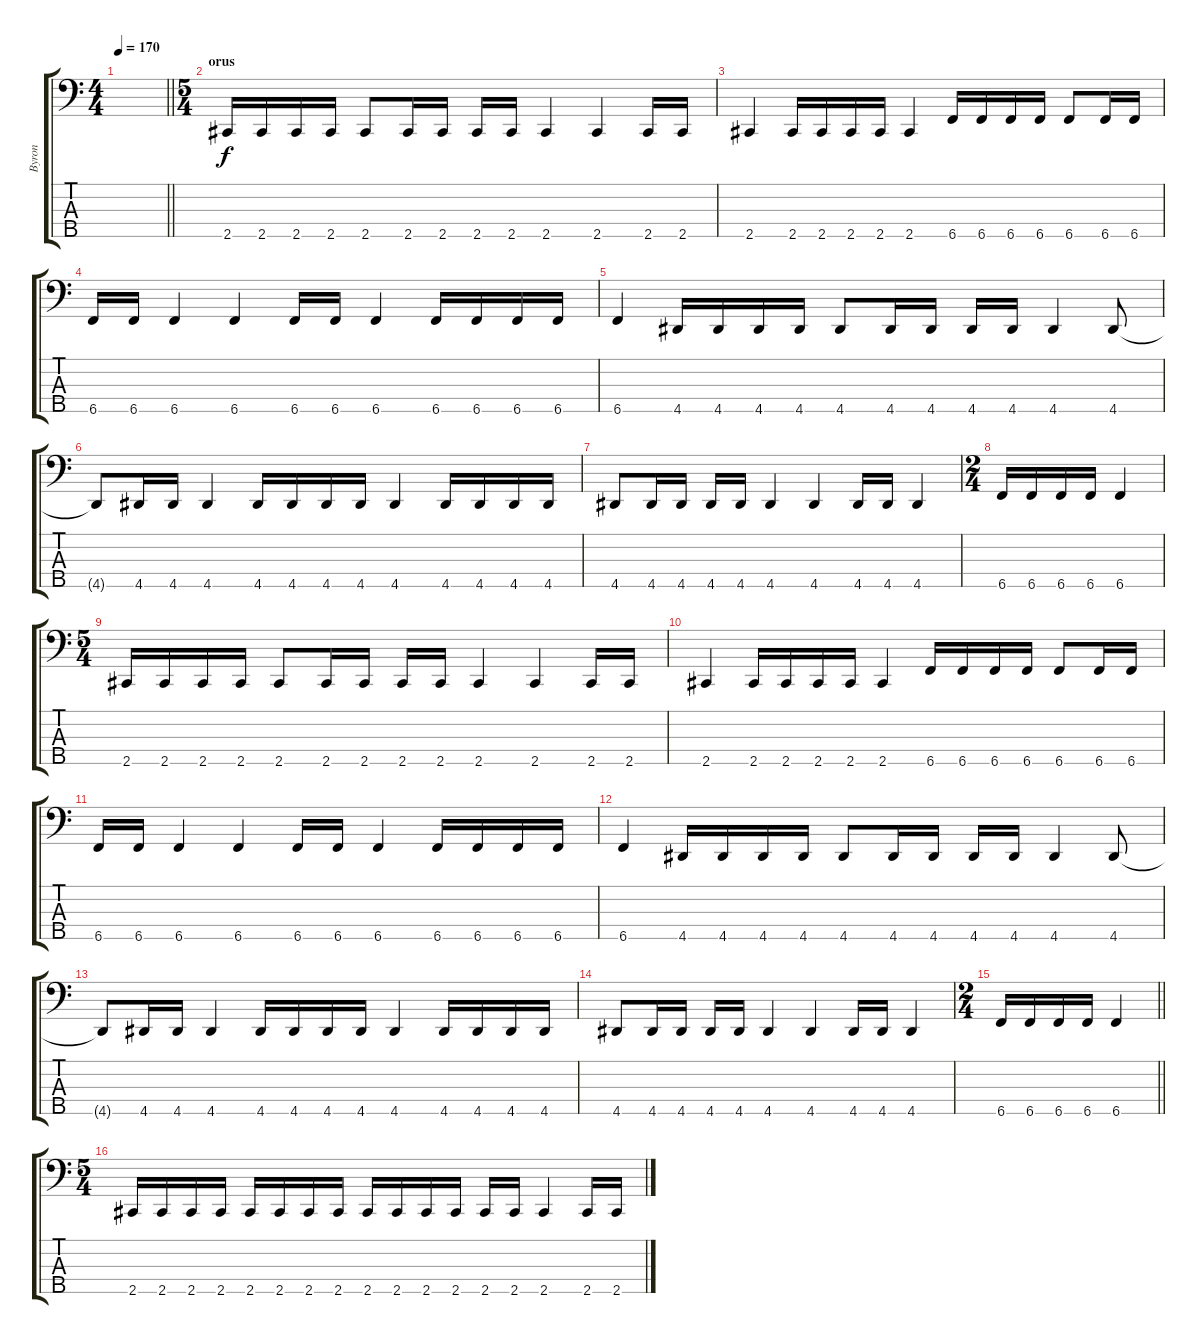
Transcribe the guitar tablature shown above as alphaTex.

\track ("Byron" "Byron") {instrument electricbasspick}
\staff {score tabs}
\tuning (G2 D2 A1 E1 B0) {hide}
\ts (4 4)
\tempo 170
\clef f4
\barLineRight lightlight
\ks c
|
\ts (5 4)
\section ("" "orus")
2.5.16 2.5.16 2.5.16 2.5.16 2.5.8 2.5.16 2.5.16 2.5.16 2.5.16 2.5.4 2.5.4 2.5.16 2.5.16 |
2.5.4 2.5.16 2.5.16 2.5.16 2.5.16 2.5.4 6.5.16 6.5.16 6.5.16 6.5.16 6.5.8 6.5.16 6.5.16 |
6.5.16 6.5.16 6.5.4 6.5.4 6.5.16 6.5.16 6.5.4 6.5.16 6.5.16 6.5.16 6.5.16 |
6.5.4 4.5.16 4.5.16 4.5.16 4.5.16 4.5.8 4.5.16 4.5.16 4.5.16 4.5.16 4.5.4 4.5.8 |
4.5{t}.8 4.5.16 4.5.16 4.5.4 4.5.16 4.5.16 4.5.16 4.5.16 4.5.4 4.5.16 4.5.16 4.5.16 4.5.16 |
4.5.8 4.5.16 4.5.16 4.5.16 4.5.16 4.5.4 4.5.4 4.5.16 4.5.16 4.5.4 |
\ts (2 4)
6.5.16 6.5.16 6.5.16 6.5.16 6.5.4 |
\ts (5 4)
2.5.16 2.5.16 2.5.16 2.5.16 2.5.8 2.5.16 2.5.16 2.5.16 2.5.16 2.5.4 2.5.4 2.5.16 2.5.16 |
2.5.4 2.5.16 2.5.16 2.5.16 2.5.16 2.5.4 6.5.16 6.5.16 6.5.16 6.5.16 6.5.8 6.5.16 6.5.16 |
6.5.16 6.5.16 6.5.4 6.5.4 6.5.16 6.5.16 6.5.4 6.5.16 6.5.16 6.5.16 6.5.16 |
6.5.4 4.5.16 4.5.16 4.5.16 4.5.16 4.5.8 4.5.16 4.5.16 4.5.16 4.5.16 4.5.4 4.5.8 |
4.5{t}.8 4.5.16 4.5.16 4.5.4 4.5.16 4.5.16 4.5.16 4.5.16 4.5.4 4.5.16 4.5.16 4.5.16 4.5.16 |
4.5.8 4.5.16 4.5.16 4.5.16 4.5.16 4.5.4 4.5.4 4.5.16 4.5.16 4.5.4 |
\ts (2 4)
\barLineRight lightlight
6.5.16 6.5.16 6.5.16 6.5.16 6.5.4 |
\ts (5 4)
\section ("" "")
2.5.16 2.5.16 2.5.16 2.5.16 2.5.16 2.5.16 2.5.16 2.5.16 2.5.16 2.5.16 2.5.16 2.5.16 2.5.16 2.5.16 2.5.4 2.5.16 2.5.16
